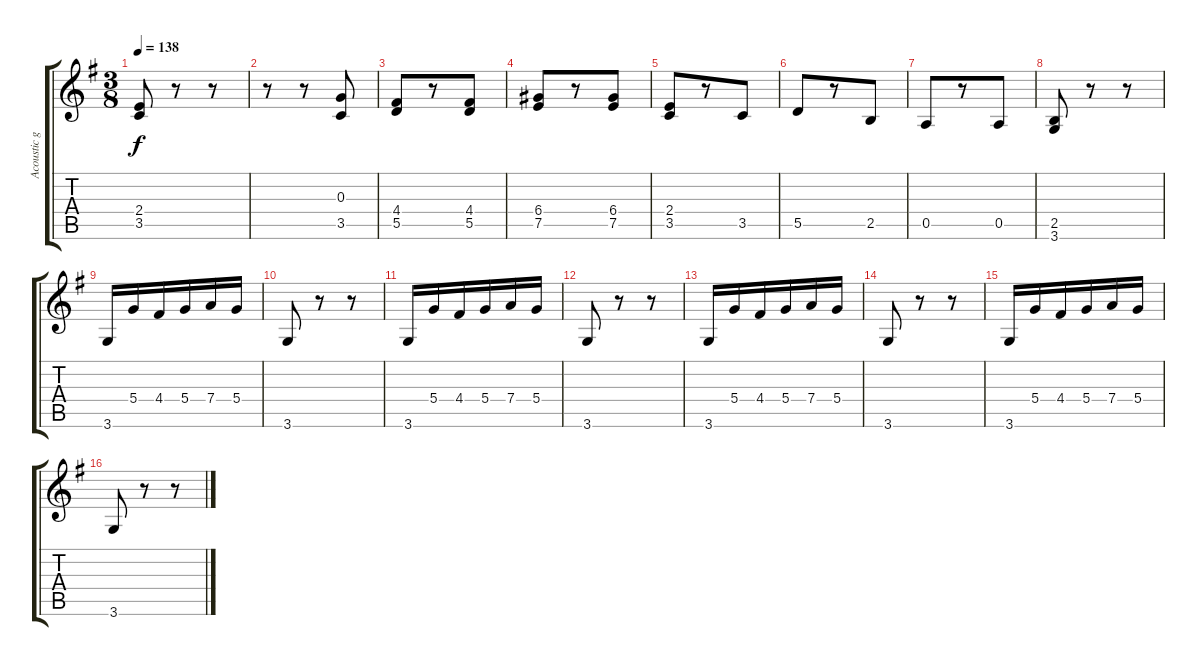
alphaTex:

\track ("Acoustic guitar 2" "Acoustic g") {instrument acousticguitarnylon}
\staff {score tabs}
\tuning (E4 B3 G3 D3 A2 E2) {hide}
\ts (3 8)
\tempo 138
\clef g2
\ks g
(2.4 3.5).8{dy f} r.8 r.8 |
r.8 r.8 (0.3 3.5).8 |
(4.4 5.5).8 r.8 (4.4 5.5).8 |
(6.4 7.5).8 r.8 (6.4 7.5).8 |
(2.4 3.5).8 r.8 3.5.8 |
5.5.8 r.8 2.5.8 |
0.5.8 r.8 0.5.8 |
(2.5 3.6).8 r.8 r.8 |
3.6.16 5.4.16 4.4.16 5.4.16 7.4.16 5.4.16 |
3.6.8 r.8 r.8 |
3.6.16 5.4.16 4.4.16 5.4.16 7.4.16 5.4.16 |
3.6.8 r.8 r.8 |
3.6.16 5.4.16 4.4.16 5.4.16 7.4.16 5.4.16 |
3.6.8 r.8 r.8 |
3.6.16 5.4.16 4.4.16 5.4.16 7.4.16 5.4.16 |
3.6.8 r.8 r.8
